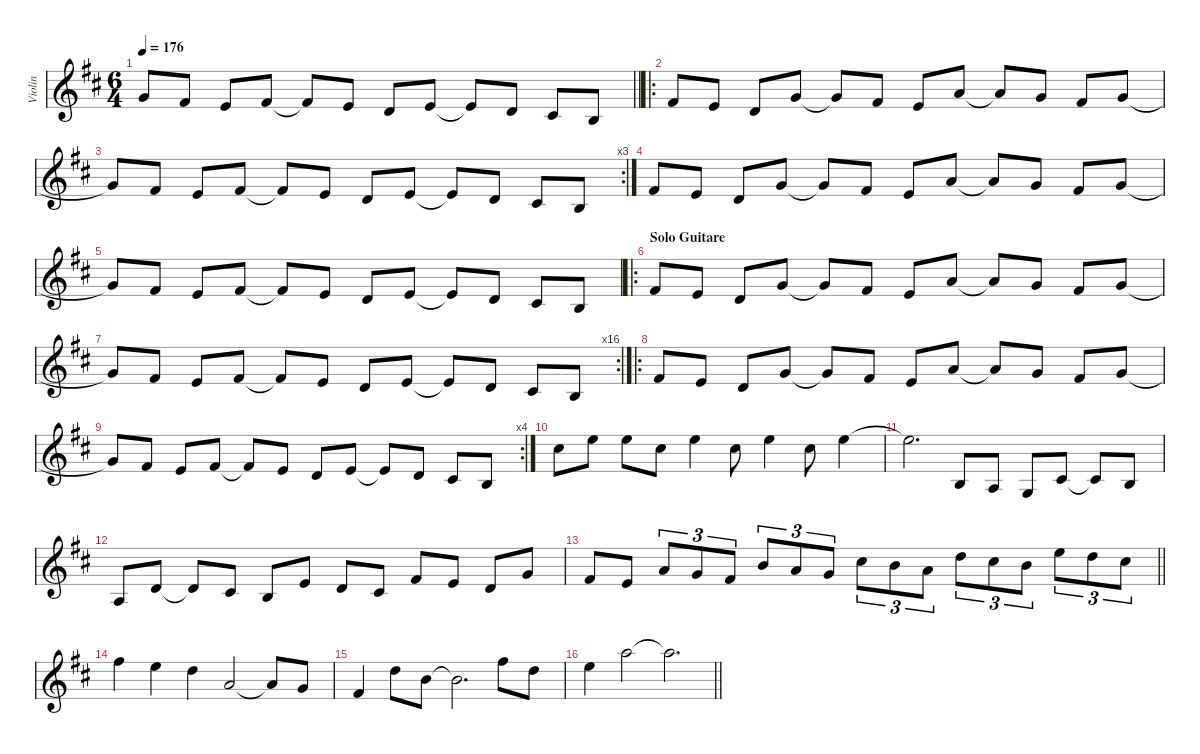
\hideDynamics
\bracketExtendMode groupsimilarinstruments
\otherSystemsTrackNameOrientation horizontal
\track ("Violin" "Violin") {instrument violin}
\staff {score}
\tuning (E4 B3 G3 D3 A2 E2)
\ts (6 4)
\tempo 176
\clef g2
\barLineRight lightlight
\ks bminor
3.1{t acc forcenatural}.8{dy f beam Up} 2.1{acc #}.8{beam Up} 5.2{acc forcenatural}.8{beam Up} 2.1{acc #}.8{beam Up} 2.1{t acc #}.8{beam Up} 5.2{acc forcenatural}.8{beam Up} 3.2{acc forcenatural}.8{beam Up} 5.2{acc forcenatural}.8{beam Up} 5.2{t acc forcenatural}.8{beam Up} 3.2{acc forcenatural}.8{beam Up} 2.2{acc #}.8{beam Up} 4.3{acc forcenatural}.8{beam Up} |
\ro
2.1{acc #}.8{beam Up} 5.2{acc forcenatural}.8{beam Up} 3.2{acc forcenatural}.8{beam Up} 3.1{acc forcenatural}.8{beam Up} 3.1{t acc forcenatural}.8{beam Up} 2.1{acc #}.8{beam Up} 5.2{acc forcenatural}.8{beam Up} 5.1{acc forcenatural}.8{beam Up} 5.1{t acc forcenatural}.8{beam Up} 3.1{acc forcenatural}.8{beam Up} 2.1{acc #}.8{beam Up} 3.1{acc forcenatural}.8{beam Up} |
\rc 3
3.1{t acc forcenatural}.8{beam Up} 2.1{acc #}.8{beam Up} 5.2{acc forcenatural}.8{beam Up} 2.1{acc #}.8{beam Up} 2.1{t acc #}.8{beam Up} 5.2{acc forcenatural}.8{beam Up} 3.2{acc forcenatural}.8{beam Up} 5.2{acc forcenatural}.8{beam Up} 5.2{t acc forcenatural}.8{beam Up} 3.2{acc forcenatural}.8{beam Up} 2.2{acc #}.8{beam Up} 4.3{acc forcenatural}.8{beam Up} |
2.1{acc #}.8{beam Up} 5.2{acc forcenatural}.8{beam Up} 3.2{acc forcenatural}.8{beam Up} 3.1{acc forcenatural}.8{beam Up} 3.1{t acc forcenatural}.8{beam Up} 2.1{acc #}.8{beam Up} 5.2{acc forcenatural}.8{beam Up} 5.1{acc forcenatural}.8{beam Up} 5.1{t acc forcenatural}.8{beam Up} 3.1{acc forcenatural}.8{beam Up} 2.1{acc #}.8{beam Up} 3.1{acc forcenatural}.8{beam Up} |
3.1{t acc forcenatural}.8{beam Up} 2.1{acc #}.8{beam Up} 5.2{acc forcenatural}.8{beam Up} 2.1{acc #}.8{beam Up} 2.1{t acc #}.8{beam Up} 5.2{acc forcenatural}.8{beam Up} 3.2{acc forcenatural}.8{beam Up} 5.2{acc forcenatural}.8{beam Up} 5.2{t acc forcenatural}.8{beam Up} 3.2{acc forcenatural}.8{beam Up} 2.2{acc #}.8{beam Up} 4.3{acc forcenatural}.8{beam Up} |
\ro
\section ("" "Solo Guitare")
2.1{acc #}.8{beam Up} 5.2{acc forcenatural}.8{beam Up} 3.2{acc forcenatural}.8{beam Up} 3.1{acc forcenatural}.8{beam Up} 3.1{t acc forcenatural}.8{beam Up} 2.1{acc #}.8{beam Up} 5.2{acc forcenatural}.8{beam Up} 5.1{acc forcenatural}.8{beam Up} 5.1{t acc forcenatural}.8{beam Up} 3.1{acc forcenatural}.8{beam Up} 2.1{acc #}.8{beam Up} 3.1{acc forcenatural}.8{beam Up} |
\rc 16
3.1{t acc forcenatural}.8{beam Up} 2.1{acc #}.8{beam Up} 5.2{acc forcenatural}.8{beam Up} 2.1{acc #}.8{beam Up} 2.1{t acc #}.8{beam Up} 5.2{acc forcenatural}.8{beam Up} 3.2{acc forcenatural}.8{beam Up} 5.2{acc forcenatural}.8{beam Up} 5.2{t acc forcenatural}.8{beam Up} 3.2{acc forcenatural}.8{beam Up} 2.2{acc #}.8{beam Up} 4.3{acc forcenatural}.8{beam Up} |
\ro
2.1{acc #}.8{beam Up} 5.2{acc forcenatural}.8{beam Up} 3.2{acc forcenatural}.8{beam Up} 3.1{acc forcenatural}.8{beam Up} 3.1{t acc forcenatural}.8{beam Up} 2.1{acc #}.8{beam Up} 5.2{acc forcenatural}.8{beam Up} 5.1{acc forcenatural}.8{beam Up} 5.1{t acc forcenatural}.8{beam Up} 3.1{acc forcenatural}.8{beam Up} 2.1{acc #}.8{beam Up} 3.1{acc forcenatural}.8{beam Up} |
\rc 4
3.1{t acc forcenatural}.8{beam Up} 2.1{acc #}.8{beam Up} 5.2{acc forcenatural}.8{beam Up} 2.1{acc #}.8{beam Up} 2.1{t acc #}.8{beam Up} 5.2{acc forcenatural}.8{beam Up} 3.2{acc forcenatural}.8{beam Up} 5.2{acc forcenatural}.8{beam Up} 5.2{t acc forcenatural}.8{beam Up} 3.2{acc forcenatural}.8{beam Up} 2.2{acc #}.8{beam Up} 4.3{acc forcenatural}.8{beam Up} |
9.1{acc #}.8{beam Down} 12.1{acc forcenatural}.8{beam Down} 12.1{acc forcenatural}.8{beam Down} 9.1{acc #}.8{beam Down} 12.1{acc forcenatural}.4{beam Down} 9.1{acc #}.8{beam Down} 12.1{acc forcenatural}.4{beam Down} 9.1{acc #}.8{beam Down} 12.1{acc forcenatural}.4{beam Down} |
12.1{t acc forcenatural}.2{d beam Down} 4.3{acc forcenatural}.8{beam Up} 2.3{acc forcenatural}.8{beam Up} 5.4{acc forcenatural}.8{beam Up} 6.3{acc #}.8{beam Up} 6.3{t acc #}.8{beam Up} 4.3{acc forcenatural}.8{beam Up} |
2.3{acc forcenatural}.8{beam Up} 7.3{acc forcenatural}.8{beam Up} 7.3{t acc forcenatural}.8{beam Up} 6.3{acc #}.8{beam Up} 4.3{acc forcenatural}.8{beam Up} 5.2{acc forcenatural}.8{beam Up} 3.2{acc forcenatural}.8{beam Up} 2.2{acc #}.8{beam Up} 7.2{acc #}.8{beam Up} 5.2{acc forcenatural}.8{beam Up} 3.2{acc forcenatural}.8{beam Up} 8.2{acc forcenatural}.8{beam Up} |
\barLineRight lightlight
7.2{acc #}.8{beam Up} 5.2{acc forcenatural}.8{beam Up} 10.2{acc forcenatural}.8{tu (3 2) beam Up} 8.2{acc forcenatural}.8{tu (3 2) beam Up} 7.2{acc #}.8{tu (3 2) beam Up} 12.2{acc forcenatural}.8{tu (3 2) beam Up} 10.2{acc forcenatural}.8{tu (3 2) beam Up} 8.2{acc forcenatural}.8{tu (3 2) beam Up} 14.2{acc #}.8{tu (3 2) beam Down} 12.2{acc forcenatural}.8{tu (3 2) beam Down} 10.2{acc forcenatural}.8{tu (3 2) beam Down} 15.2{acc forcenatural}.8{tu (3 2) beam Down} 14.2{acc #}.8{tu (3 2) beam Down} 12.2{acc forcenatural}.8{tu (3 2) beam Down} 17.2{acc forcenatural}.8{tu (3 2) beam Down} 15.2{acc forcenatural}.8{tu (3 2) beam Down} 14.2{acc #}.8{tu (3 2) beam Down} |
14.1{acc #}.4{beam Down} 12.1{acc forcenatural}.4{beam Down} 10.1{acc forcenatural}.4{beam Down} 10.2{acc forcenatural}.2{beam Up} 10.2{t acc forcenatural}.8{beam Up} 8.2{acc forcenatural}.8{beam Up} |
7.2{acc #}.4{beam Up} 10.1{acc forcenatural}.8{beam Down} 7.1{acc forcenatural}.8{beam Down} 7.1{t acc forcenatural}.2{d beam Down} 14.1{acc #}.8{beam Down} 10.1{acc forcenatural}.8{beam Down} |
\barLineRight lightlight
12.1{acc forcenatural}.4{beam Down} 17.1{acc forcenatural}.2{beam Down} 17.1{t acc forcenatural}.2{d beam Down}
